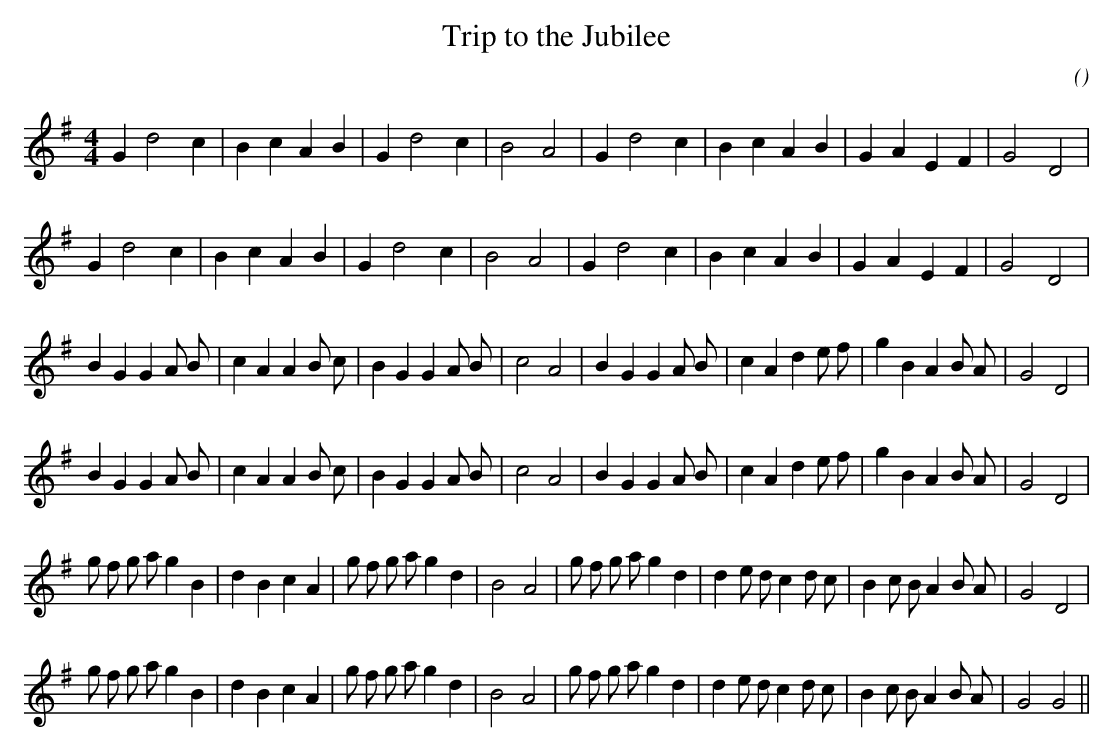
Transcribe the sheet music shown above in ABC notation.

X:1
T: Trip to the Jubilee
C:
O:
M:4/4
K:G
K:G
M:4/4
L:1/16
G4 d8 c4 |B4 c4 A4 B4 |G4 d8 c4 |B8 A8 |G4 d8 c4 |B4 c4 A4 B4 |G4 A4 E4 F4 |G8 D8 |
G4 d8 c4 |B4 c4 A4 B4 |G4 d8 c4 |B8 A8 |G4 d8 c4 |B4 c4 A4 B4 |G4 A4 E4 F4 |G8 D8 |
B4 G4 G4 A2 B2 |c4 A4 A4 B2 c2 |B4 G4 G4 A2 B2 |c8 A8 |B4 G4 G4 A2 B2 |c4 A4 d4 e2 f2 |g4 B4 A4 B2 A2 |G8 D8 |
B4 G4 G4 A2 B2 |c4 A4 A4 B2 c2 |B4 G4 G4 A2 B2 |c8 A8 |B4 G4 G4 A2 B2 |c4 A4 d4 e2 f2 |g4 B4 A4 B2 A2 |G8 D8 |
g2 f2 g2 a2 g4 B4 |d4 B4 c4 A4 |g2 f2 g2 a2 g4 d4 |B8 A8 |g2 f2 g2 a2 g4 d4 |d4 e2 d2 c4 d2 c2 |B4 c2 B2 A4 B2 A2 |G8 D8 |
g2 f2 g2 a2 g4 B4 |d4 B4 c4 A4 |g2 f2 g2 a2 g4 d4 |B8 A8 |g2 f2 g2 a2 g4 d4 |d4 e2 d2 c4 d2 c2 |B4 c2 B2 A4 B2 A2 |G8G8 ||
